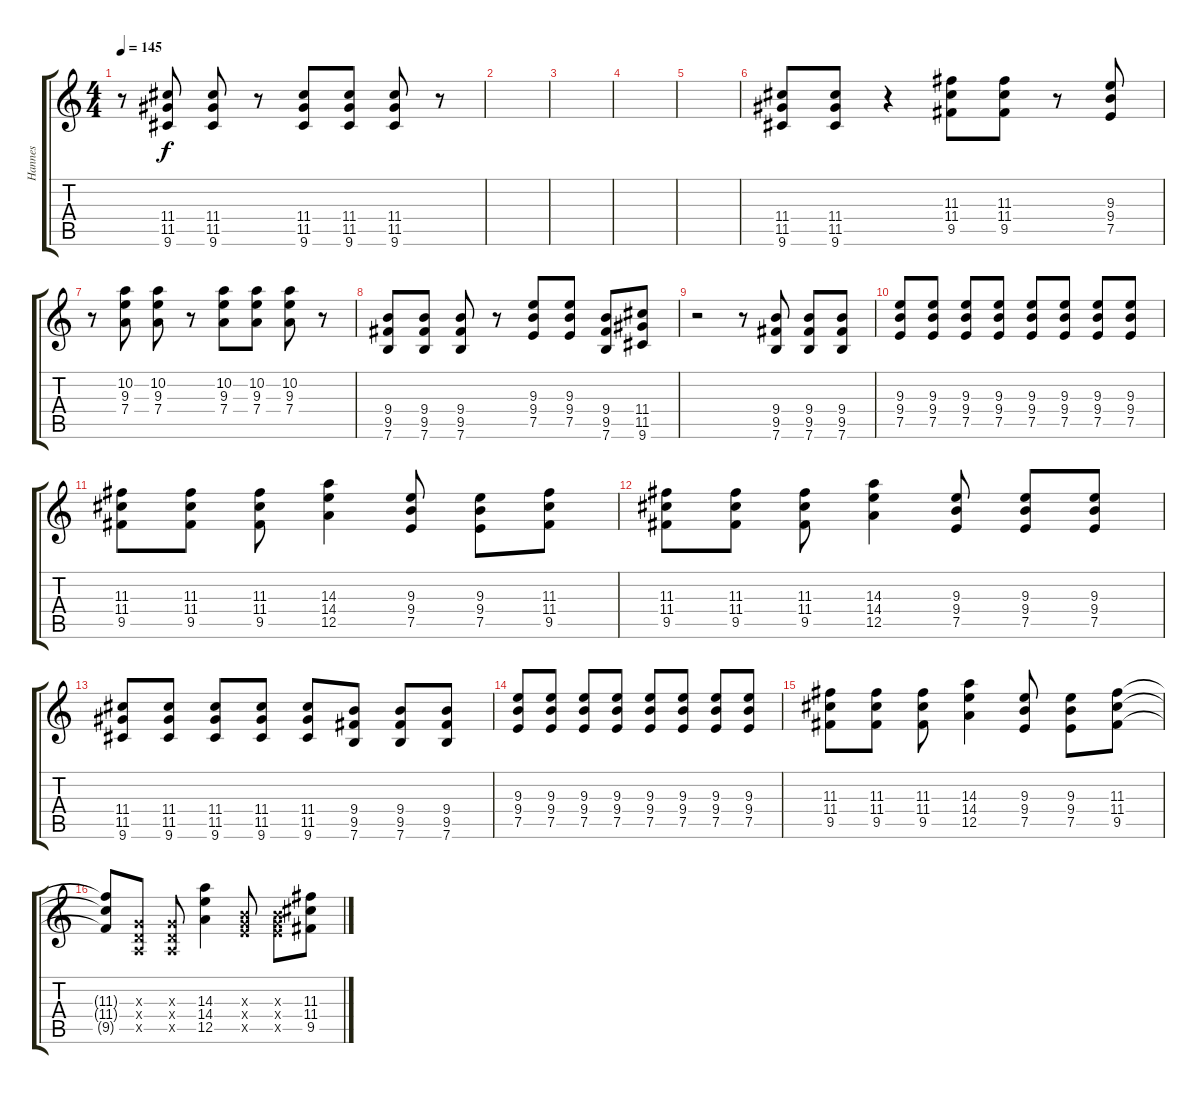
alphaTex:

\track ("Hannes" "Hannes") {instrument distortionguitar}
\staff {score tabs}
\tuning (E4 B3 G3 D3 A2 E2) {hide}
\ts (4 4)
\tempo 145
\clef g2
\ks c
r.8{dy f} (11.4 11.5 9.6).8 (11.4 11.5 9.6).8 r.8 (11.4 11.5 9.6).8 (11.4 11.5 9.6).8 (11.4 11.5 9.6).8 r.8 |
|
|
|
|
(11.4 11.5 9.6).8 (11.4 11.5 9.6).8 r.4 (11.3 11.4 9.5).8 (11.3 11.4 9.5).8 r.8 (9.3 9.4 7.5).8 |
r.8 (10.2 9.3 7.4).8 (10.2 9.3 7.4).8 r.8 (10.2 9.3 7.4).8 (10.2 9.3 7.4).8 (10.2 9.3 7.4).8 r.8 |
(9.4 9.5 7.6).8 (9.4 9.5 7.6).8 (9.4 9.5 7.6).8 r.8 (9.3 9.4 7.5).8 (9.3 9.4 7.5).8 (9.4 9.5 7.6).8 (11.4 11.5 9.6).8 |
r.2 r.8 (9.4 9.5 7.6).8 (9.4 9.5 7.6).8 (9.4 9.5 7.6).8 |
(9.3 9.4 7.5).8 (9.3 9.4 7.5).8 (9.3 9.4 7.5).8 (9.3 9.4 7.5).8 (9.3 9.4 7.5).8 (9.3 9.4 7.5).8 (9.3 9.4 7.5).8 (9.3 9.4 7.5).8 |
(11.3 11.4 9.5).8 (11.3 11.4 9.5).8 (11.3 11.4 9.5).8 (14.3 14.4 12.5).4 (9.3 9.4 7.5).8 (9.3 9.4 7.5).8 (11.3 11.4 9.5).8 |
(11.3 11.4 9.5).8 (11.3 11.4 9.5).8 (11.3 11.4 9.5).8 (14.3 14.4 12.5).4 (9.3 9.4 7.5).8 (9.3 9.4 7.5).8 (9.3 9.4 7.5).8 |
(11.4 11.5 9.6).8 (11.4 11.5 9.6).8 (11.4 11.5 9.6).8 (11.4 11.5 9.6).8 (11.4 11.5 9.6).8 (9.4 9.5 7.6).8 (9.4 9.5 7.6).8 (9.4 9.5 7.6).8 |
(9.3 9.4 7.5).8 (9.3 9.4 7.5).8 (9.3 9.4 7.5).8 (9.3 9.4 7.5).8 (9.3 9.4 7.5).8 (9.3 9.4 7.5).8 (9.3 9.4 7.5).8 (9.3 9.4 7.5).8 |
(11.3 11.4 9.5).8 (11.3 11.4 9.5).8 (11.3 11.4 9.5).8 (14.3 14.4 12.5).4 (9.3 9.4 7.5).8 (9.3 9.4 7.5).8 (11.3 11.4 9.5).8 |
(11.3{t} 11.4{t} 9.5{t}).8 (0.3{x} 0.4{x} 0.5{x}).8 (0.3{x} 0.4{x} 0.5{x}).8 (14.3 14.4 12.5).4 (0.3{x} 9.4{x} 7.5{x}).8 (0.3{x} 9.4{x} 7.5{x}).8 (11.3 11.4 9.5).8
